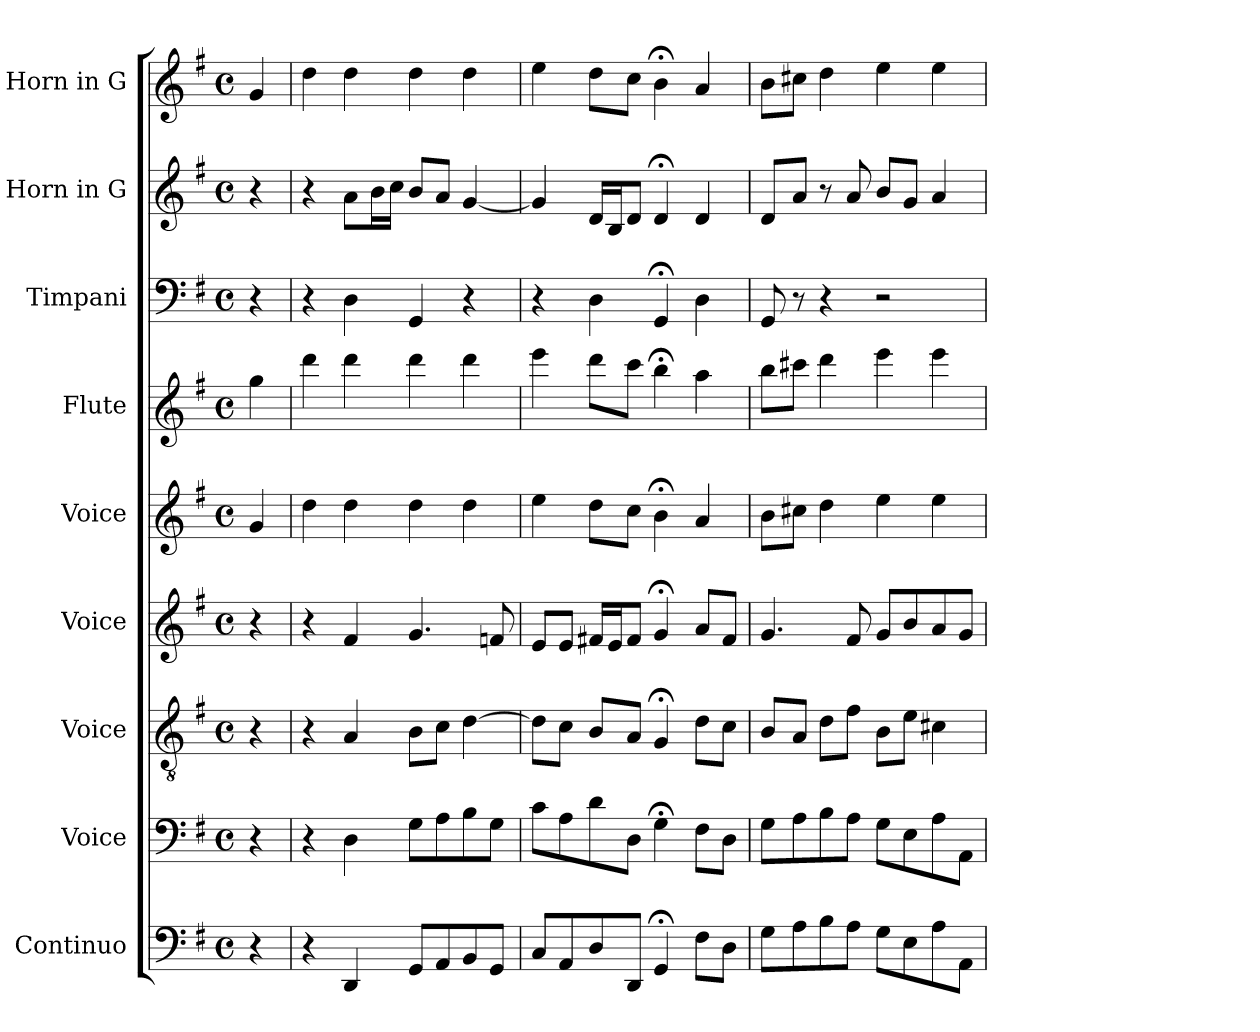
**kern	**kern	**kern	**kern	**kern	**kern	**kern	**kern	**kern
*part9	*part8	*part7	*part6	*part5	*part4	*part3	*part2	*part1
*staff9	*staff8	*staff7	*staff6	*staff5	*staff4	*staff3	*staff2	*staff1
*I"Continuo	*I"Voice	*I"Voice	*I"Voice	*I"Voice	*I"Flute	*I"Timpani	*I"Horn in G	*I"Horn in G
*I'Cont.	*I'V	*I'V	*I'V	*I'V	*I'Fl.	*I'Timp.	*	*
*clefF4	*clefF4	*clefGv2	*clefG2	*clefG2	*clefG2	*clefF4	*clefG2	*clefG2
*	*	*	*	*	*	*	*ITrd3c5	*ITrd3c5
*k[f#]	*k[f#]	*k[f#]	*k[f#]	*k[f#]	*k[f#]	*k[f#]	*k[f#c#]	*k[f#c#]
*M4/4	*M4/4	*M4/4	*M4/4	*M4/4	*M4/4	*M4/4	*M4/4	*M4/4
*met(c)	*met(c)	*met(c)	*met(c)	*met(c)	*met(c)	*met(c)	*met(c)	*met(c)
=	=	=	=	=	=	=	=	=
4r	4r	4r	4r	4g	4gg	4r	4r	4d
=2	=2	=2	=2	=2	=2	=2	=2	=2
4r	4r	4r	4r	4dd	4ddd	4r	4r	4a
4DD	4D	4A	4f#	4dd	4ddd	4D	8eL	4a
.	.	.	.	.	.	.	16f#L	.
.	.	.	.	.	.	.	16gJJ	.
8GGL	8GL	8BL	4.g	4dd	4ddd	4GG	8f#L	4a
8AA	8A	8cJ	.	.	.	.	8eJ	.
8BB	8B	[4d	.	4dd	4ddd	4r	[4d	4a
8GGJ	8GJ	.	8fn	.	.	.	.	.
=3	=3	=3	=3	=3	=3	=3	=3	=3
8CL	8cL	8dL]	8eL	4ee	4eee	4r	4d]	4b
8AA	8A	8cJ	8eJ	.	.	.	.	.
8D	8d	8BL	16f#XLL	8ddL	8dddL	4D	16ALL	8aL
.	.	.	16eJ	.	.	.	16F#J	.
8DDJ	8DJ	8AJ	8f#J	8ccJ	8cccJ	.	8AJ	8gJ
4GG;<	4G;<	4G;<	4g;<	4b;<	4bb;<	4GG;<	4A;<	4f#;<
8F#L	8F#L	8dL	8aL	4a	4aa	4D	4A	4e
8DJ	8DJ	8cJ	8f#J	.	.	.	.	.
=4	=4	=4	=4	=4	=4	=4	=4	=4
8GL	8GL	8BL	4.g	8bL	8bbL	8GG	8AL	8f#L
8A	8A	8AJ	.	8cc#XJ	8ccc#XJ	8r	8eJ	8g#XJ
8B	8B	8dL	.	4dd	4ddd	4r	8r	4a
8AJ	8AJ	8f#J	8f#	.	.	.	8e	.
8GL	8GL	8BL	8gL	4ee	4eee	2r	8f#L	4b
8E	8E	8eJ	8b	.	.	.	8dJ	.
8A	8A	4c#X	8a	4ee	4eee	.	4e	4b
8AAJ	8AAJ	.	8gJ	.	.	.	.	.
=	=	=	=	=	=	=	=	=
*-	*-	*-	*-	*-	*-	*-	*-	*-
